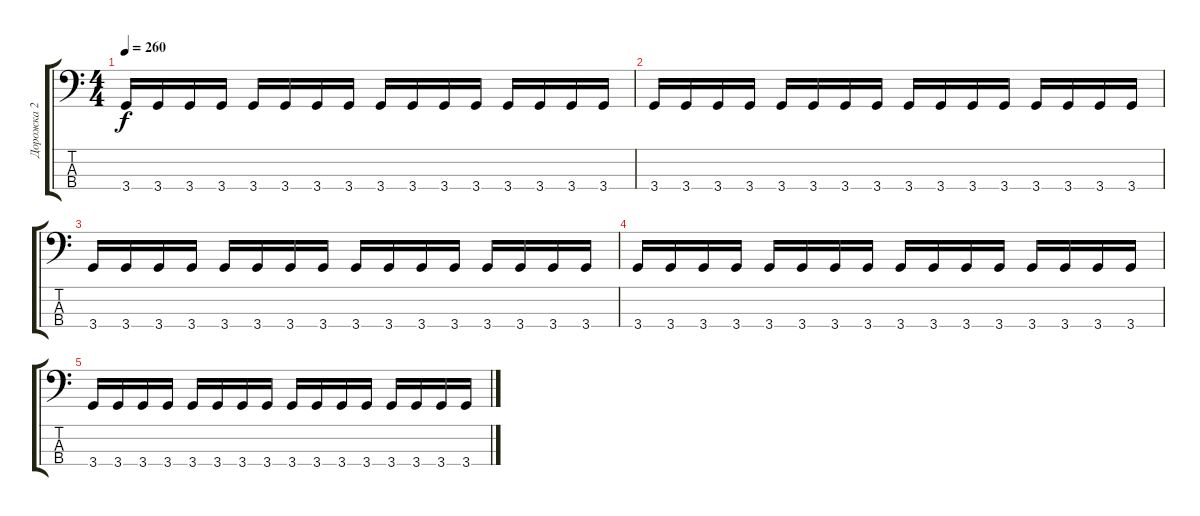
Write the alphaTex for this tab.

\track ("Дорожка 2" "Дорожка 2") {instrument electricbasspick}
\staff {score tabs}
\tuning (G2 D2 A1 E1) {hide}
\ts (4 4)
\tempo 260
\clef f4
\ks c
3.4.16{dy f} 3.4.16 3.4.16 3.4.16 3.4.16 3.4.16 3.4.16 3.4.16 3.4.16 3.4.16 3.4.16 3.4.16 3.4.16 3.4.16 3.4.16 3.4.16 |
3.4.16 3.4.16 3.4.16 3.4.16 3.4.16 3.4.16 3.4.16 3.4.16 3.4.16 3.4.16 3.4.16 3.4.16 3.4.16 3.4.16 3.4.16 3.4.16 |
3.4.16 3.4.16 3.4.16 3.4.16 3.4.16 3.4.16 3.4.16 3.4.16 3.4.16 3.4.16 3.4.16 3.4.16 3.4.16 3.4.16 3.4.16 3.4.16 |
3.4.16 3.4.16 3.4.16 3.4.16 3.4.16 3.4.16 3.4.16 3.4.16 3.4.16 3.4.16 3.4.16 3.4.16 3.4.16 3.4.16 3.4.16 3.4.16 |
3.4.16 3.4.16 3.4.16 3.4.16 3.4.16 3.4.16 3.4.16 3.4.16 3.4.16 3.4.16 3.4.16 3.4.16 3.4.16 3.4.16 3.4.16 3.4.16
